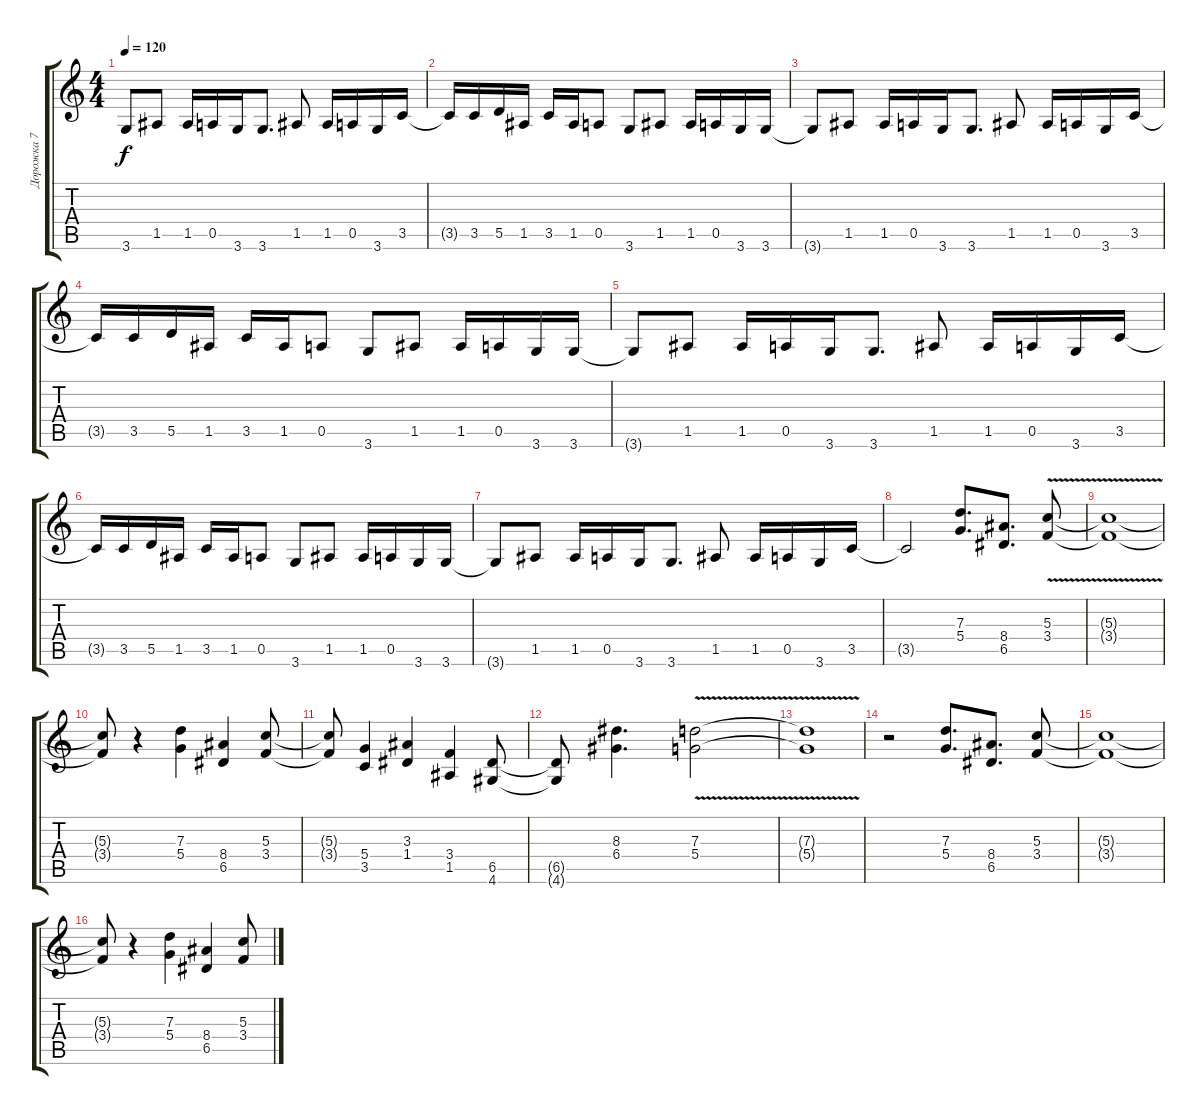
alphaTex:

\track ("Дорожка 7" "Дорожка 7") {instrument distortionguitar}
\staff {score tabs}
\tuning (E4 B3 G3 D3 A2 E2) {hide}
\ts (4 4)
\tempo 120
\clef g2
\ks c
3.6{t}.8{dy f} 1.5.8 1.5.16 0.5.16 3.6.16 3.6.8{d} 1.5.8 1.5.16 0.5.16 3.6.16 3.5.16 |
3.5{t}.16 3.5.16 5.5.16 1.5.16 3.5.16 1.5.16 0.5.8 3.6.8 1.5.8 1.5.16 0.5.16 3.6.16 3.6.16 |
3.6{t}.8 1.5.8 1.5.16 0.5.16 3.6.16 3.6.8{d} 1.5.8 1.5.16 0.5.16 3.6.16 3.5.16 |
3.5{t}.16 3.5.16 5.5.16 1.5.16 3.5.16 1.5.16 0.5.8 3.6.8 1.5.8 1.5.16 0.5.16 3.6.16 3.6.16 |
3.6{t}.8 1.5.8 1.5.16 0.5.16 3.6.16 3.6.8{d} 1.5.8 1.5.16 0.5.16 3.6.16 3.5.16 |
3.5{t}.16 3.5.16 5.5.16 1.5.16 3.5.16 1.5.16 0.5.8 3.6.8 1.5.8 1.5.16 0.5.16 3.6.16 3.6.16 |
3.6{t}.8 1.5.8 1.5.16 0.5.16 3.6.16 3.6.8{d} 1.5.8 1.5.16 0.5.16 3.6.16 3.5.16 |
3.5{t}.2 (7.3 5.4).8{d} (8.4 6.5).8{d} (5.3 3.4{v}).8 |
(5.3{t} 3.4{t}).1 |
(5.3{t} 3.4{t}).8 r.4 (7.3 5.4).4 (8.4 6.5).4 (5.3 3.4).8 |
(5.3{t} 3.4{t}).8 (5.4 3.5).4 (3.3 1.4).4 (3.4 1.5).4 (6.5 4.6).8 |
(6.5{t} 4.6{t}).8 (8.3 6.4).4{d} (7.3 5.4{v}).2 |
(7.3{t} 5.4{t}).1 |
r.2 (7.3 5.4).8{d} (8.4 6.5).8{d} (5.3 3.4).8 |
(5.3{t} 3.4{t}).1 |
(5.3{t} 3.4{t}).8 r.4 (7.3 5.4).4 (8.4 6.5).4 (5.3 3.4).8
